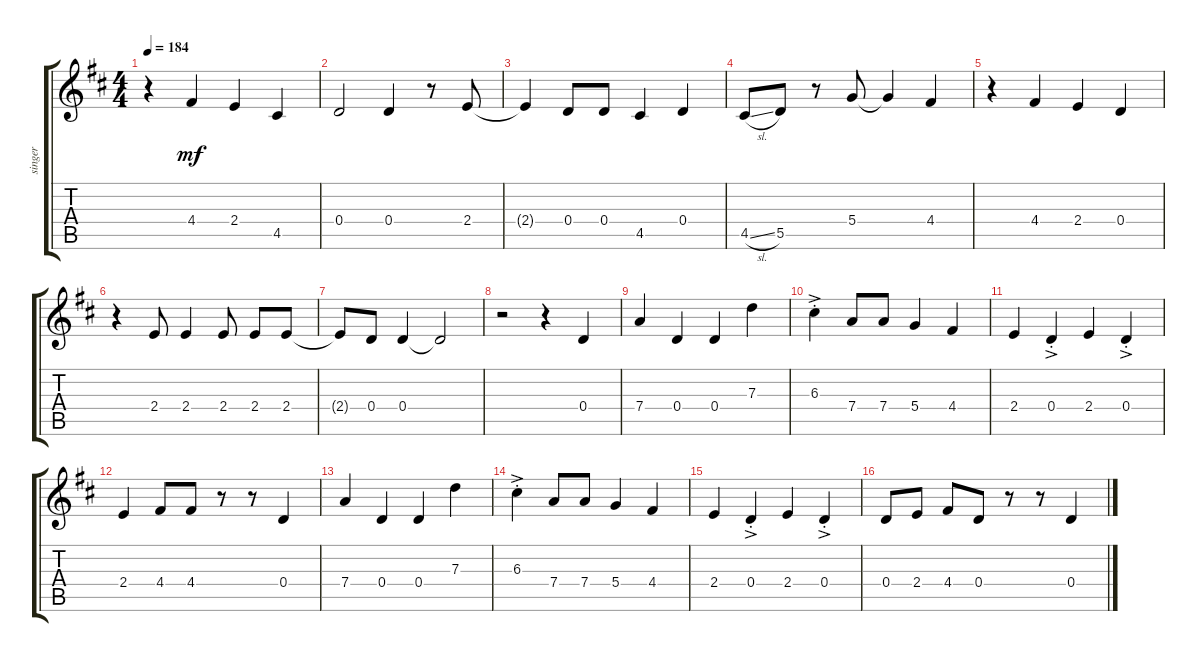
\track ("singer" "singer") {instrument acousticguitarsteel}
\staff {score tabs}
\tuning (E4 B3 G3 D3 A2 E2) {hide}
\ts (4 4)
\tempo 184
\clef g2
\ks d
r.4{dy mf} 4.4.4 2.4.4 4.5.4 |
0.4.2 0.4.4 r.8 2.4.8 |
2.4{t}.4 0.4.8 0.4.8 4.5.4 0.4.4 |
4.5{sl}.8 5.5.8 r.8 5.4.8 5.4{t}.4 4.4.4 |
r.4 4.4.4 2.4.4 0.4.4 |
r.4 2.4.8 2.4.4 2.4.8 2.4.8 2.4.8 |
2.4{t}.8 0.4.8 0.4.4 0.4{t}.2 |
r.2 r.4 0.4.4 |
7.4.4 0.4.4 0.4.4 7.3.4 |
6.3{ac st}.4 7.4.8 7.4.8 5.4.4 4.4.4 |
2.4.4 0.4{ac st}.4 2.4.4 0.4{ac st}.4 |
2.4.4 4.4.8 4.4.8 r.8 r.8 0.4.4 |
7.4.4 0.4.4 0.4.4 7.3.4 |
6.3{ac st}.4 7.4.8 7.4.8 5.4.4 4.4.4 |
2.4.4 0.4{ac st}.4 2.4.4 0.4{ac st}.4 |
0.4.8 2.4.8 4.4.8 0.4.8 r.8 r.8 0.4.4
